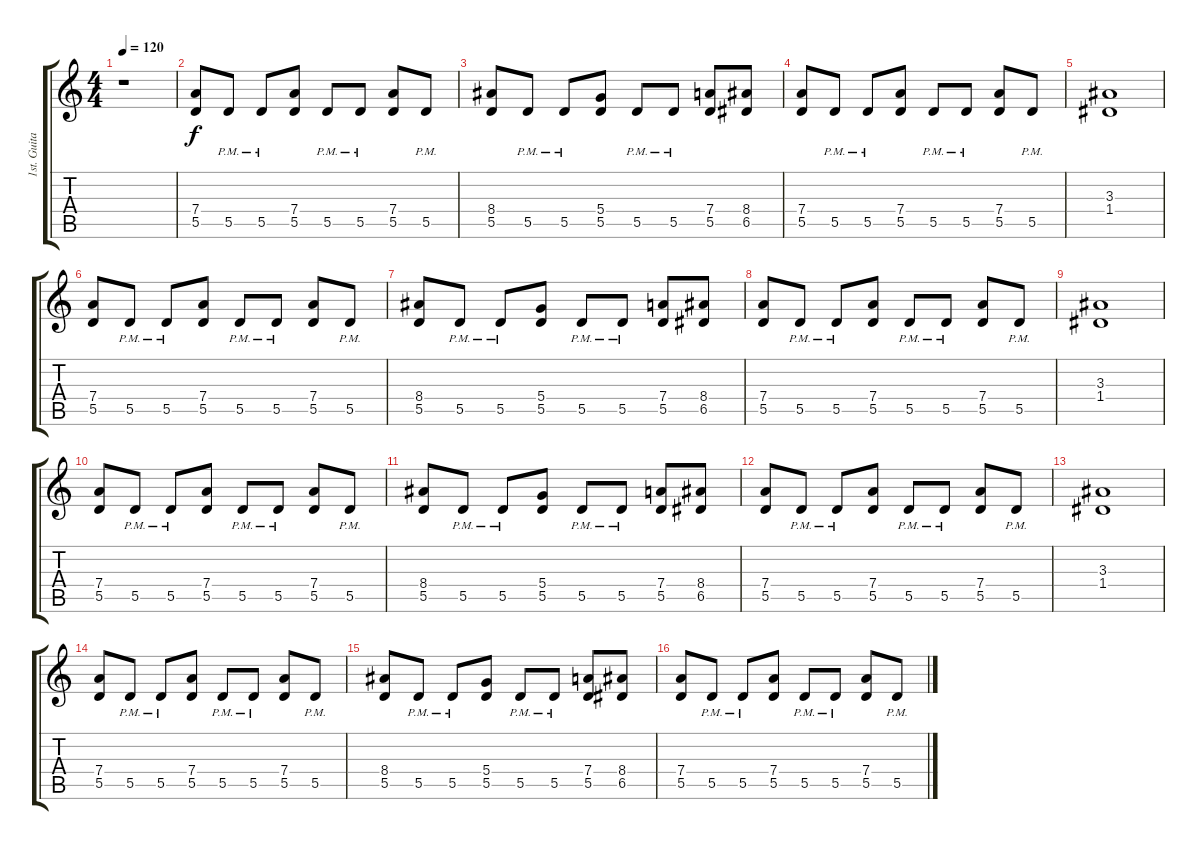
\track ("1st. Guitar L" "1st. Guita") {instrument overdrivenguitar}
\staff {score tabs}
\tuning (E4 B3 G3 D3 A2 E2) {hide}
\ts (4 4)
\tempo 120
\clef g2
\ks c
r.1{dy f} |
(7.4 5.5).8 5.5{pm}.8 5.5{pm}.8 (7.4 5.5).8 5.5{pm}.8 5.5{pm}.8 (7.4 5.5).8 5.5{pm}.8 |
(8.4 5.5).8 5.5{pm}.8 5.5{pm}.8 (5.4 5.5).8 5.5{pm}.8 5.5{pm}.8 (7.4 5.5).8 (8.4 6.5).8 |
(7.4 5.5).8 5.5{pm}.8 5.5{pm}.8 (7.4 5.5).8 5.5{pm}.8 5.5{pm}.8 (7.4 5.5).8 5.5{pm}.8 |
(3.3 1.4).1 |
(7.4 5.5).8 5.5{pm}.8 5.5{pm}.8 (7.4 5.5).8 5.5{pm}.8 5.5{pm}.8 (7.4 5.5).8 5.5{pm}.8 |
(8.4 5.5).8 5.5{pm}.8 5.5{pm}.8 (5.4 5.5).8 5.5{pm}.8 5.5{pm}.8 (7.4 5.5).8 (8.4 6.5).8 |
(7.4 5.5).8 5.5{pm}.8 5.5{pm}.8 (7.4 5.5).8 5.5{pm}.8 5.5{pm}.8 (7.4 5.5).8 5.5{pm}.8 |
(3.3 1.4).1 |
(7.4 5.5).8 5.5{pm}.8 5.5{pm}.8 (7.4 5.5).8 5.5{pm}.8 5.5{pm}.8 (7.4 5.5).8 5.5{pm}.8 |
(8.4 5.5).8 5.5{pm}.8 5.5{pm}.8 (5.4 5.5).8 5.5{pm}.8 5.5{pm}.8 (7.4 5.5).8 (8.4 6.5).8 |
(7.4 5.5).8 5.5{pm}.8 5.5{pm}.8 (7.4 5.5).8 5.5{pm}.8 5.5{pm}.8 (7.4 5.5).8 5.5{pm}.8 |
(3.3 1.4).1 |
(7.4 5.5).8 5.5{pm}.8 5.5{pm}.8 (7.4 5.5).8 5.5{pm}.8 5.5{pm}.8 (7.4 5.5).8 5.5{pm}.8 |
(8.4 5.5).8 5.5{pm}.8 5.5{pm}.8 (5.4 5.5).8 5.5{pm}.8 5.5{pm}.8 (7.4 5.5).8 (8.4 6.5).8 |
(7.4 5.5).8 5.5{pm}.8 5.5{pm}.8 (7.4 5.5).8 5.5{pm}.8 5.5{pm}.8 (7.4 5.5).8 5.5{pm}.8
